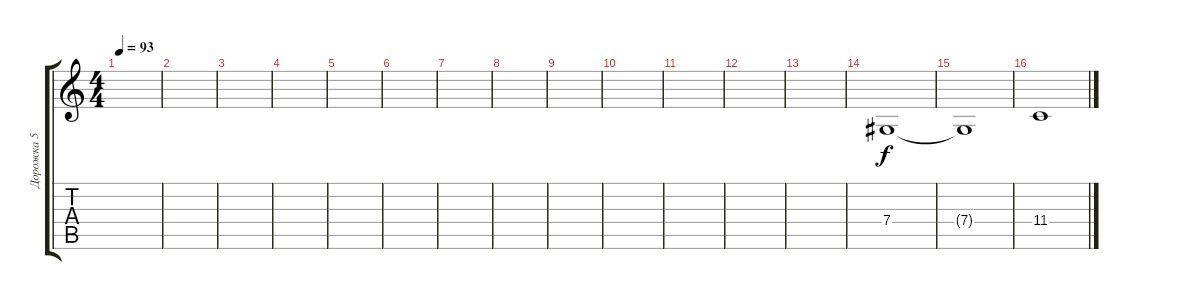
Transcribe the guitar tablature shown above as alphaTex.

\track ("Дорожка 5" "Дорожка 5") {instrument choiraahs}
\staff {score tabs}
\tuning (Eb4 Bb3 Gb3 Db3 Ab2 Db2) {hide}
\ts (4 4)
\tempo 93
\clef g2
\ks c
|
|
|
|
|
|
|
|
|
|
|
|
|
7.4.1 |
7.4{t}.1 |
11.4.1
